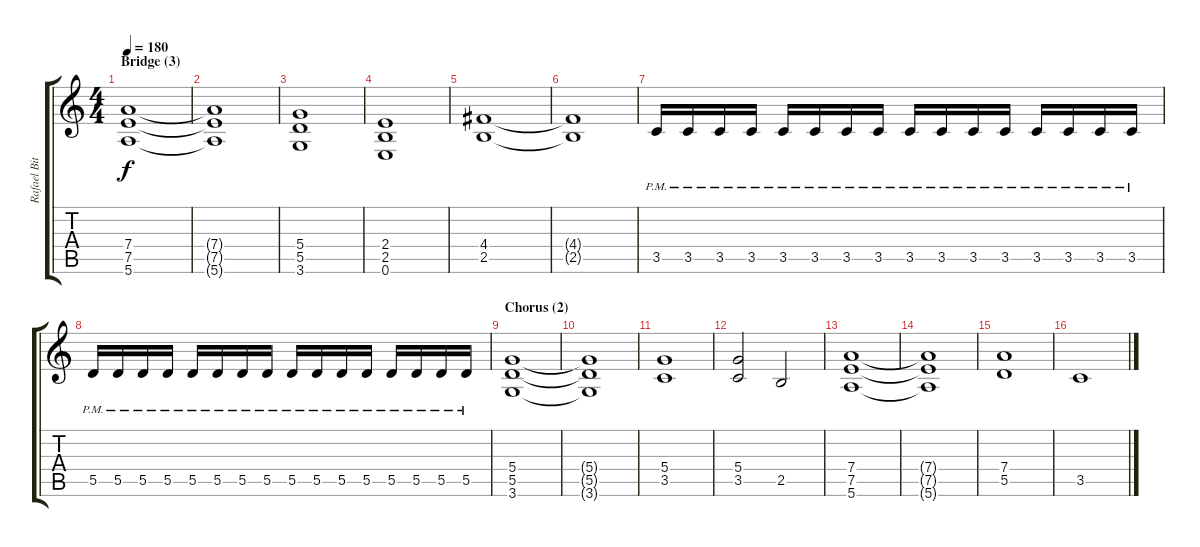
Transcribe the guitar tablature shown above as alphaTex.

\track ("Rafael Bittencourt" "Rafael Bit") {instrument distortionguitar}
\staff {score tabs}
\tuning (E4 B3 G3 D3 A2 E2) {hide}
\ts (4 4)
\section ("" "Bridge (3)")
\tempo 180
\clef g2
\ks c
(7.4 7.5 5.6).1{dy f} |
(7.4{t} 7.5{t} 5.6{t}).1 |
(5.4 5.5 3.6).1 |
(2.4 2.5 0.6).1 |
(4.4 2.5).1 |
(4.4{t} 2.5{t}).1 |
3.5{pm}.16 3.5{pm}.16 3.5{pm}.16 3.5{pm}.16 3.5{pm}.16 3.5{pm}.16 3.5{pm}.16 3.5{pm}.16 3.5{pm}.16 3.5{pm}.16 3.5{pm}.16 3.5{pm}.16 3.5{pm}.16 3.5{pm}.16 3.5{pm}.16 3.5{pm}.16 |
5.5{pm}.16 5.5{pm}.16 5.5{pm}.16 5.5{pm}.16 5.5{pm}.16 5.5{pm}.16 5.5{pm}.16 5.5{pm}.16 5.5{pm}.16 5.5{pm}.16 5.5{pm}.16 5.5{pm}.16 5.5{pm}.16 5.5{pm}.16 5.5{pm}.16 5.5{pm}.16 |
\section ("" "Chorus (2)")
(5.4 5.5 3.6).1 |
(5.4{t} 5.5{t} 3.6{t}).1 |
(5.4 3.5).1 |
(5.4 3.5).2 2.5.2 |
(7.4 7.5 5.6).1 |
(7.4{t} 7.5{t} 5.6{t}).1 |
(7.4 5.5).1 |
3.5.1
